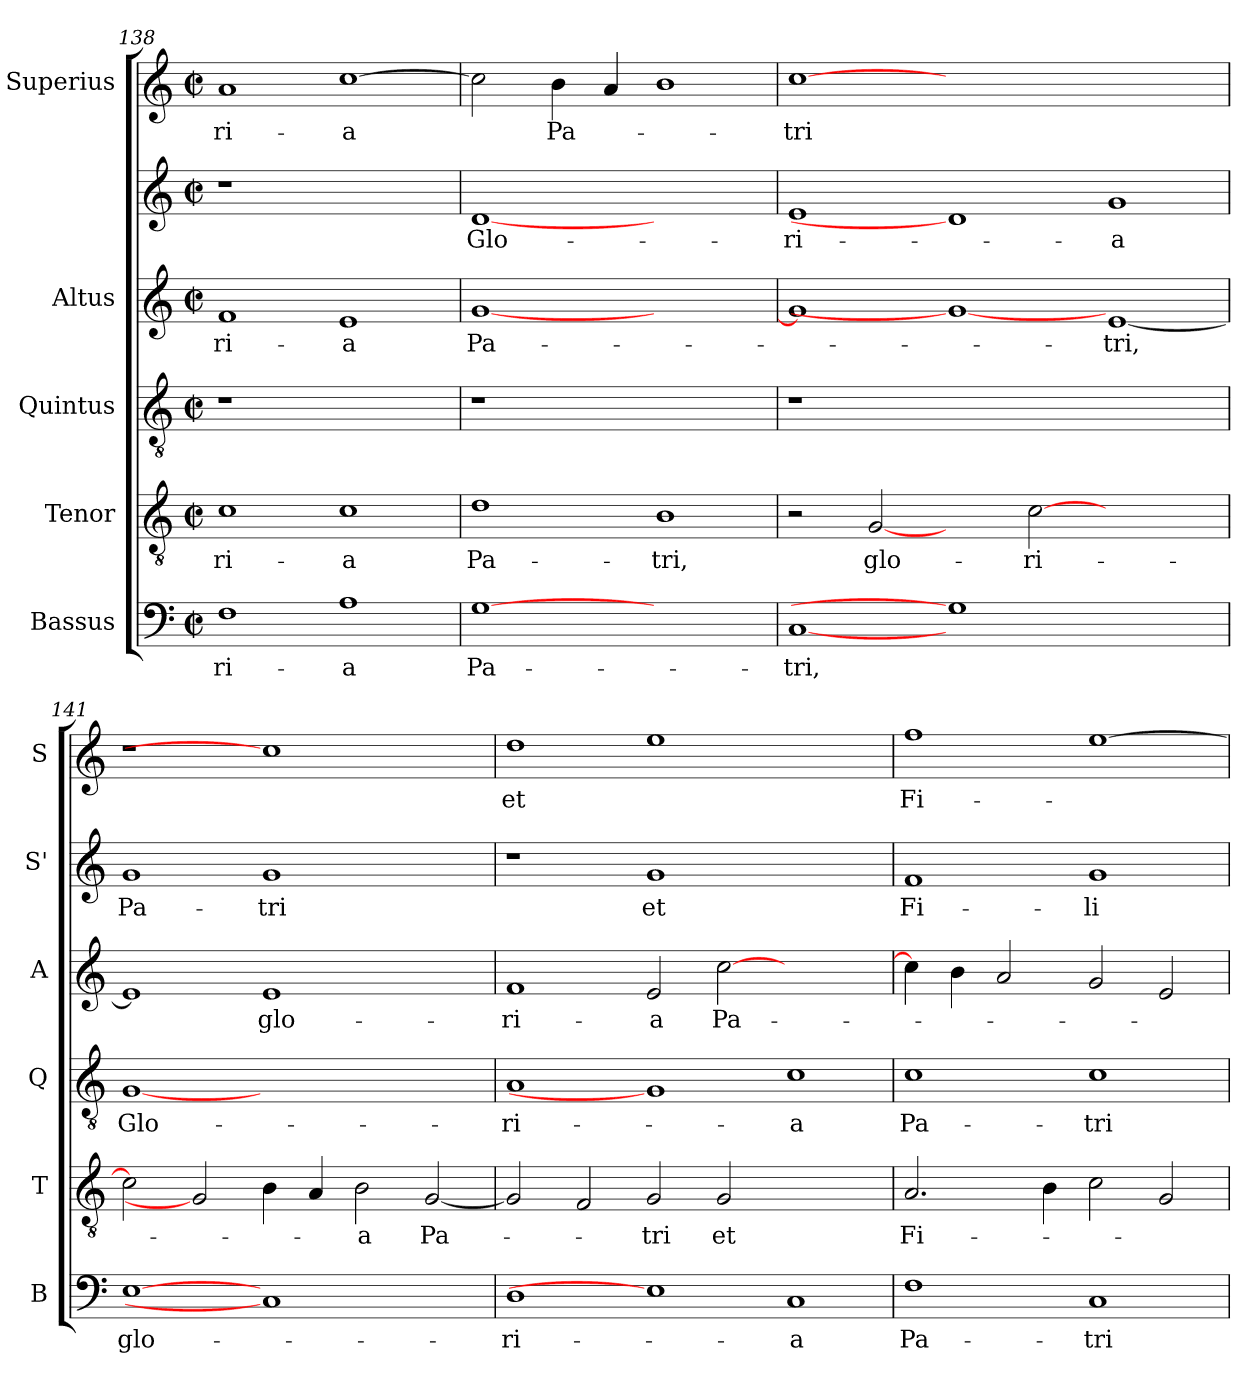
**kern	**text	**kern	**text	**kern	**text	**kern	**text	**kern	**text	**kern	**text
*part6	*part6	*part5	*part5	*part4	*part4	*part3	*part3	*part2	*part2	*part1	*part1
*staff6	*staff6	*staff5	*staff5	*staff4	*staff4	*staff3	*staff3	*staff2	*staff2	*staff1	*staff1
*I"Bassus	*	*I"Tenor	*	*I"Quintus	*	*I"Altus	*	*	*	*I"Superius	*
*I'B	*	*I'T	*	*I'Q	*	*I'A	*	*I'S'	*	*I'S	*
*clefF4	*	*clefGv2	*	*clefGv2	*	*clefG2	*	*clefG2	*	*clefG2	*
*k[]	*	*k[]	*	*k[]	*	*k[]	*	*k[]	*	*k[]	*
*C:	*	*C:	*	*C:	*	*C:	*	*C:	*	*C:	*
*M2/2	*	*M2/2	*	*M2/2	*	*M2/2	*	*M2/2	*	*M2/2	*
*met(c|)	*	*met(c|)	*	*met(c|)	*	*met(c|)	*	*met(c|)	*	*met(c|)	*
=138	=138	=138	=138	=138	=138	=138	=138	=138	=138	=138	=138
!	!LO:LY:b	!	!LO:LY:b	!	!	!	!LO:LY:b	!	!	!	!LO:LY:b
1F	-ri-	1c	-ri-	1r	.	1f	-ri-	1r	.	1a	-ri-
!	!LO:LY:b	!	!LO:LY:b	!	!	!	!LO:LY:b	!	!	!	!LO:LY:b
1A	-a	1c	-a	1ryy	.	1e	-a	1ryy	.	[1cc	-a
=139	=139	=139	=139	=139	=139	=139	=139	=139	=139	=139	=139
!	!LO:LY:b	!	!LO:LY:b	!	!	!	!LO:LY:b	!	!LO:LY:b	!	!
[1G	Pa-	1d	Pa-	1r	.	[1g	Pa-	[1d	Glo-	2cc\]	.
!	!	!	!	!	!	!	!	!	!	!	!LO:LY:b
.	.	.	.	.	.	.	.	.	.	4b\	Pa-
.	.	.	.	.	.	.	.	.	.	4a/	.
!	!	!	!LO:LY:b	!	!	!	!	!	!	!	!
1ryy	.	1B	-tri,	1ryy	.	1ryy	.	1ryy	.	1b	.
=140	=140	=140	=140	=140	=140	=140	=140	=140	=140	=140	=140
!	!LO:LY:b	!	!	!	!	!	!	!	!LO:LY:b	!	!LO:LY:b
[1C	-tri,	2r	.	1r	.	1g]	.	1e	-ri-	[1cc	-tri
!	!	!	!LO:LY:b	!	!	!	!	!	!	!	!
.	.	[2G	glo-	.	.	.	.	.	.	.	.
1G]	.	2ryy	.	0ryy	.	1g_	.	1d]	.	0ryy	.
!	!	!	!LO:LY:b	!	!	!	!	!	!	!	!
.	.	[2c\	-ri-	.	.	.	.	.	.	.	.
!	!	!	!	!	!	!	!LO:LY:b	!	!LO:LY:b	!	!
1ryy	.	1ryy	.	.	.	[1e	-tri,	1g	-a	.	.
=141	=141	=141	=141	=141	=141	=141	=141	=141	=141	=141	=141
!	!LO:LY:b	!	!	!	!LO:LY:b	!	!	!	!LO:LY:b	!	!
[1E	glo-	2c\]	.	[1G	Glo-	1e]	.	1g	Pa-	1r	.
.	.	2G]	.	.	.	.	.	.	.	.	.
!	!	!	!	!	!	!	!LO:LY:b	!	!LO:LY:b	!	!
1C]	.	4B\	.	1.ryy	.	1e	glo-	1g	-tri	1cc]	.
.	.	4A/	.	.	.	.	.	.	.	.	.
!	!	!	!LO:LY:b	!	!	!	!	!	!	!	!
.	.	2B\	-a	.	.	.	.	.	.	.	.
!	!	!	!LO:LY:b	!	!	!	!	!	!	!	!
2ryy	.	[2G/	Pa-	.	.	2ryy	.	2ryy	.	2ryy	.
!!LO:LB:g=z
=142	=142	=142	=142	=142	=142	=142	=142	=142	=142	=142	=142
!	!LO:LY:b	!	!	!	!LO:LY:b	!	!LO:LY:b	!	!	!	!LO:LY:b
1D	-ri-	2G/]	.	1A	-ri-	1f	-ri-	1r	.	1dd	et
.	.	2F/	.	.	.	.	.	.	.	.	.
!	!	!	!LO:LY:b	!	!	!	!LO:LY:b	!	!LO:LY:b	!	!
1E]	.	2G/	-tri	1G]	.	2e/	-a	1g	et	1ee	.
!	!	!	!LO:LY:b	!	!	!	!LO:LY:b	!	!	!	!
.	.	2G/	et	.	.	[2cc\	Pa-	.	.	.	.
!	!LO:LY:b	!	!	!	!LO:LY:b	!	!	!	!	!	!
1C	-a	1ryy	.	1c	-a	1ryy	.	1ryy	.	1ryy	.
=143	=143	=143	=143	=143	=143	=143	=143	=143	=143	=143	=143
!	!LO:LY:b	!	!LO:LY:b	!	!LO:LY:b	!	!	!	!LO:LY:b	!	!LO:LY:b
1F	Pa-	2.A/	Fi-	1c	Pa-	4cc\]	.	1f	Fi-	1ff	Fi-
.	.	.	.	.	.	4b\	.	.	.	.	.
.	.	.	.	.	.	2a/	.	.	.	.	.
.	.	4B\	.	.	.	.	.	.	.	.	.
!	!LO:LY:b	!	!	!	!LO:LY:b	!	!	!	!LO:LY:b	!	!
1C	-tri	2c\	.	1c	-tri	2g/	.	1g	-li-	[1ee	.
.	.	2G/	.	.	.	2e/	.	.	.	.	.
=	=	=	=	=	=	=	=	=	=	=	=
*-	*-	*-	*-	*-	*-	*-	*-	*-	*-	*-	*-
